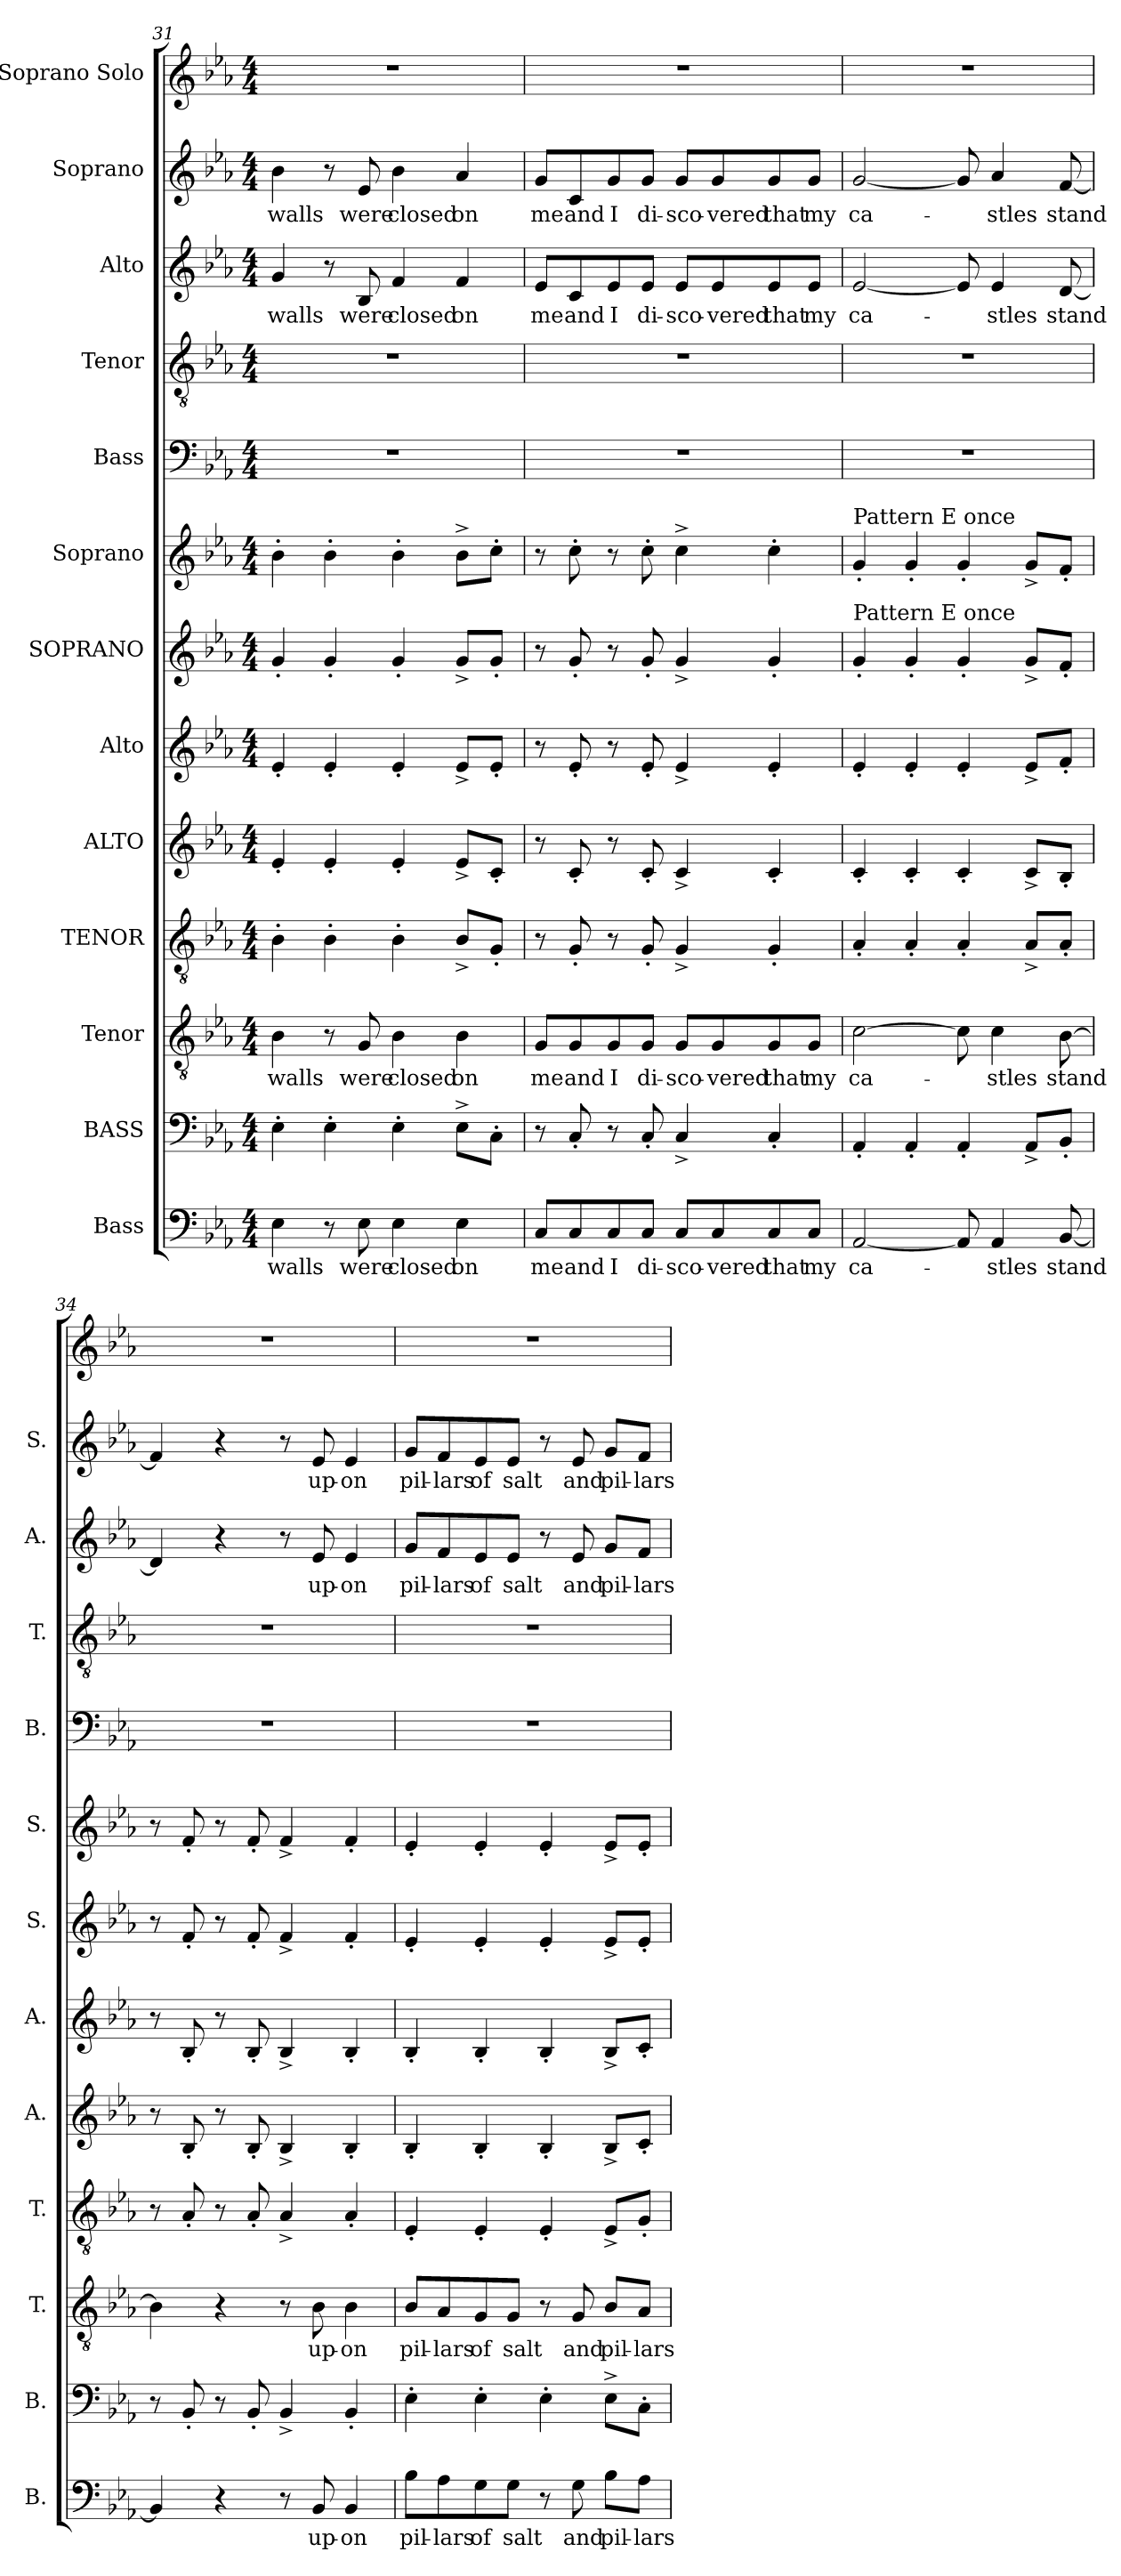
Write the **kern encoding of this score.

**kern	**text	**kern	**kern	**text	**kern	**kern	**kern	**kern	**kern	**kern	**kern	**kern	**text	**kern	**text	**kern
*part13	*part13	*part12	*part11	*part11	*part10	*part9	*part8	*part7	*part6	*part5	*part4	*part3	*part3	*part2	*part2	*part1
*staff13	*staff13	*staff12	*staff11	*staff11	*staff10	*staff9	*staff8	*staff7	*staff6	*staff5	*staff4	*staff3	*staff3	*staff2	*staff2	*staff1
*I"Bass	*	*I"BASS	*I"Tenor	*	*I"TENOR	*I"ALTO	*I"Alto	*I"SOPRANO	*I"Soprano	*I"Bass	*I"Tenor	*I"Alto	*	*I"Soprano	*	*I"Soprano Solo
*I'B.	*	*I'B.	*I'T.	*	*I'T.	*I'A.	*I'A.	*I'S.	*I'S.	*I'B.	*I'T.	*I'A.	*	*I'S.	*	*
*clefF4	*	*clefF4	*clefGv2	*	*clefGv2	*clefG2	*clefG2	*clefG2	*clefG2	*clefF4	*clefGv2	*clefG2	*	*clefG2	*	*clefG2
*	*	*	*ITrd7c12	*	*ITrd7c12	*	*	*	*	*	*ITrd7c12	*	*	*	*	*
*k[b-e-a-]	*	*k[b-e-a-]	*k[b-e-a-]	*	*k[b-e-a-]	*k[b-e-a-]	*k[b-e-a-]	*k[b-e-a-]	*k[b-e-a-]	*k[b-e-a-]	*k[b-e-a-]	*k[b-e-a-]	*	*k[b-e-a-]	*	*k[b-e-a-]
*M4/4	*	*M4/4	*M4/4	*	*M4/4	*M4/4	*M4/4	*M4/4	*M4/4	*M4/4	*M4/4	*M4/4	*	*M4/4	*	*M4/4
=31	=31	=31	=31	=31	=31	=31	=31	=31	=31	=31	=31	=31	=31	=31	=31	=31
4E-\	walls	4E-'\	4BB-\	walls	4BB-'\	4e-'/	4e-'/	4g'/	4b-'\	1r	1r	4g/	walls	4b-\	walls	1r
8r	.	4E-'\	8r	.	4BB-'\	4e-'/	4e-'/	4g'/	4b-'\	.	.	8r	.	8r	.	.
8E-\	were	.	8GG/	were	.	.	.	.	.	.	.	8B-/	were	8e-/	were	.
4E-\	closed	4E-'\	4BB-\	closed	4BB-'\	4e-'/	4e-'/	4g'/	4b-'\	.	.	4f/	closed	4b-\	closed	.
4E-\	on	8E-^\L	4BB-\	on	8BB-^/L	8e-^/L	8e-^/L	8g^/L	8b-^\L	.	.	4f/	on	4a-/	on	.
.	.	8C'\J	.	.	8GG'/J	8c'/J	8e-'/J	8g'/J	8cc'\J	.	.	.	.	.	.	.
!!LO:PB:g=z
=32	=32	=32	=32	=32	=32	=32	=32	=32	=32	=32	=32	=32	=32	=32	=32	=32
8C/L	me	8r	8GG/L	me	8r	8r	8r	8r	8r	1r	1r	8e-/L	me	8g/L	me	1r
8C/	and	8C'/	8GG/	and	8GG'/	8c'/	8e-'/	8g'/	8cc'\	.	.	8c/	and	8c/	and	.
8C/	I	8r	8GG/	I	8r	8r	8r	8r	8r	.	.	8e-/	I	8g/	I	.
8C/J	di-	8C'/	8GG/J	di-	8GG'/	8c'/	8e-'/	8g'/	8cc'\	.	.	8e-/J	di-	8g/J	di-	.
8C/L	-sco-	4C^/	8GG/L	-sco-	4GG^/	4c^/	4e-^/	4g^/	4cc^\	.	.	8e-/L	-sco-	8g/L	-sco-	.
8C/	-vered	.	8GG/	-vered	.	.	.	.	.	.	.	8e-/	-vered	8g/	-vered	.
8C/	that	4C'/	8GG/	that	4GG'/	4c'/	4e-'/	4g'/	4cc'\	.	.	8e-/	that	8g/	that	.
8C/J	my	.	8GG/J	my	.	.	.	.	.	.	.	8e-/J	my	8g/J	my	.
=33	=33	=33	=33	=33	=33	=33	=33	=33	=33	=33	=33	=33	=33	=33	=33	=33
!	!	!	!	!	!	!	!	!	!LO:TX:a:t=Pattern E  once	!	!	!	!	!	!	!
!	!	!	!	!	!	!	!	!LO:TX:a:t=Pattern E  once	!	!	!	!	!	!	!	!
[2AA-/	ca-	4AA-'/	[2C\	ca-	4AA-'/	4c'/	4e-'/	4g'/	4g'/	1r	1r	[2e-/	ca-	[2g/	ca-	1r
.	.	4AA-'/	.	.	4AA-'/	4c'/	4e-'/	4g'/	4g'/	.	.	.	.	.	.	.
8AA-/]	.	4AA-'/	8C\]	.	4AA-'/	4c'/	4e-'/	4g'/	4g'/	.	.	8e-/]	.	8g/]	.	.
4AA-/	-stles	.	4C\	-stles	.	.	.	.	.	.	.	4e-/	-stles	4a-/	-stles	.
.	.	8AA-^/L	.	.	8AA-^/L	8c^/L	8e-^/L	8g^/L	8g^/L	.	.	.	.	.	.	.
[8BB-/	stand	8BB-'/J	[8BB-\	stand	8AA-'/J	8B-'/J	8f'/J	8f'/J	8f'/J	.	.	[8d/	stand	[8f/	stand	.
=34	=34	=34	=34	=34	=34	=34	=34	=34	=34	=34	=34	=34	=34	=34	=34	=34
4BB-/]	.	8r	4BB-\]	.	8r	8r	8r	8r	8r	1r	1r	4d/]	.	4f/]	.	1r
.	.	8BB-'/	.	.	8AA-'/	8B-'/	8B-'/	8f'/	8f'/	.	.	.	.	.	.	.
4r	.	8r	4r	.	8r	8r	8r	8r	8r	.	.	4r	.	4r	.	.
.	.	8BB-'/	.	.	8AA-'/	8B-'/	8B-'/	8f'/	8f'/	.	.	.	.	.	.	.
8r	.	4BB-^/	8r	.	4AA-^/	4B-^/	4B-^/	4f^/	4f^/	.	.	8r	.	8r	.	.
8BB-/	up-	.	8BB-\	up-	.	.	.	.	.	.	.	8e-/	up-	8e-/	up-	.
4BB-/	-on	4BB-'/	4BB-\	-on	4AA-'/	4B-'/	4B-'/	4f'/	4f'/	.	.	4e-/	-on	4e-/	-on	.
=35	=35	=35	=35	=35	=35	=35	=35	=35	=35	=35	=35	=35	=35	=35	=35	=35
8B-\L	pil-	4E-'\	8BB-/L	pil-	4EE-'/	4B-'/	4B-'/	4e-'/	4e-'/	1r	1r	8g/L	pil-	8g/L	pil-	1r
8A-\	-lars	.	8AA-/	-lars	.	.	.	.	.	.	.	8f/	-lars	8f/	-lars	.
8G\	of	4E-'\	8GG/	of	4EE-'/	4B-'/	4B-'/	4e-'/	4e-'/	.	.	8e-/	of	8e-/	of	.
8G\J	salt	.	8GG/J	salt	.	.	.	.	.	.	.	8e-/J	salt	8e-/J	salt	.
8r	.	4E-'\	8r	.	4EE-'/	4B-'/	4B-'/	4e-'/	4e-'/	.	.	8r	.	8r	.	.
8G\	and	.	8GG/	and	.	.	.	.	.	.	.	8e-/	and	8e-/	and	.
8B-\L	pil-	8E-^\L	8BB-/L	pil-	8EE-^/L	8B-^/L	8B-^/L	8e-^/L	8e-^/L	.	.	8g/L	pil-	8g/L	pil-	.
8A-\J	-lars	8C'\J	8AA-/J	-lars	8GG'/J	8c'/J	8c'/J	8e-'/J	8e-'/J	.	.	8f/J	-lars	8f/J	-lars	.
=	=	=	=	=	=	=	=	=	=	=	=	=	=	=	=	=
*-	*-	*-	*-	*-	*-	*-	*-	*-	*-	*-	*-	*-	*-	*-	*-	*-
